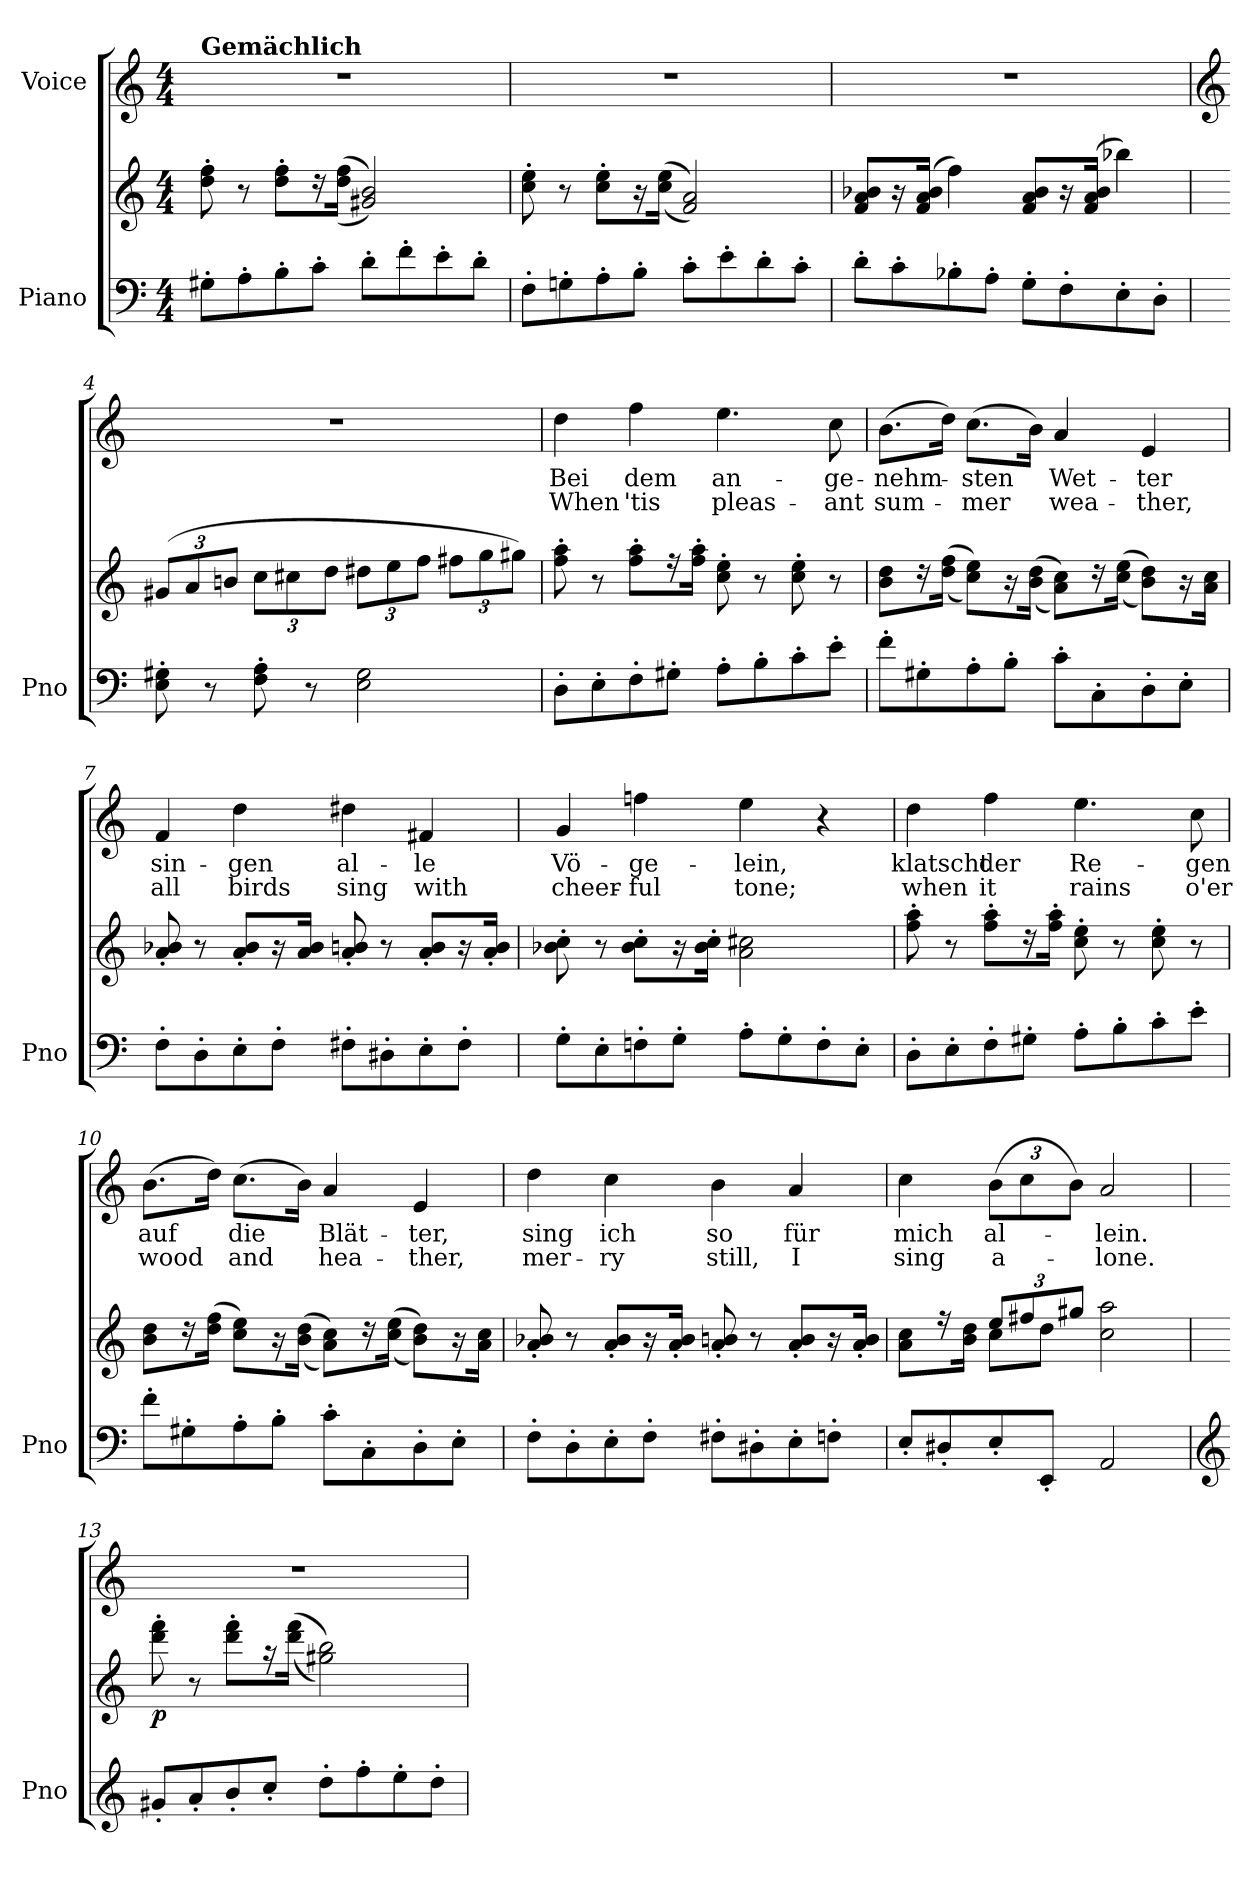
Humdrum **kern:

**kern	**kern	**dynam	**kern	**text	**text
*part2	*part2	*part2	*part1	*part1	*part1
*staff3	*staff2	*staff2/3	*staff1	*staff1	*staff1
*I"Piano	*	*	*I"Voice	*	*
*I'Pno	*	*	*	*	*
*clefF4	*clefG2	*	*clefG2	*	*
*k[]	*k[]	*	*k[]	*	*
*M4/4	*M4/4	*	*M4/4	*	*
=1	=1	=1	=1	=1	=1
!	!	!	!LO:TX:a:B:t=Gemächlich	!	!
8G#X'\L	8dd\' 8ff\'	.	1r	.	.
8A'\	8r	.	.	.	.
!	!	!LO:DY:b	!	!	!
8B'\	8dd\' 8ff\'L	other-dynamics	.	.	.
8c'\J	16r	.	.	.	.
.	((16dd\ 16ff\Jk	.	.	.	.
8d'\L	2g#X/ 2b/))	.	.	.	.
8f'\	.	.	.	.	.
8e'\	.	.	.	.	.
8d'\J	.	.	.	.	.
=2	=2	=2	=2	=2	=2
8F'\L	8cc\' 8ee\'	.	1r	.	.
8Gn'\	8r	.	.	.	.
8A'\	8cc\' 8ee\'L	.	.	.	.
8B'\J	16r	.	.	.	.
.	((16cc\ 16ee\Jk	.	.	.	.
8c'\L	2f/ 2a/))	.	.	.	.
8e'\	.	.	.	.	.
8d'\	.	.	.	.	.
8c'\J	.	.	.	.	.
=3	=3	=3	=3	=3	=3
8d'\L	8f/ 8a/ 8b-X/L	.	1r	.	.
8c'\	16r	.	.	.	.
.	(16f/ 16a/ 16b-/Jk	.	.	.	.
8B-X'\	4ff\)	.	.	.	.
8A'\J	.	.	.	.	.
8G'\L	8f/ 8a/ 8b-/L	.	.	.	.
8F'\	16r	.	.	.	.
.	(16f/ 16a/ 16b-/Jk	.	.	.	.
8E'\	4bb-X\)	.	.	.	.
8D'\J	.	.	.	.	.
!!LO:LB:g=z
=4	=4	=4	=4	=4	=4
*	*	*	*clefG2	*	*
*	*Xbrackettup	*	*	*	*
8E\' 8G#X\'	(12g#X/L	.	1r	.	.
.	12a/	.	.	.	.
8r	.	.	.	.	.
.	12bn/J	.	.	.	.
8F\' 8A\'	12cc\L	.	.	.	.
.	12cc#X\	.	.	.	.
8r	.	.	.	.	.
.	12dd\J	.	.	.	.
2E\ 2G#\	12dd#X\L	.	.	.	.
.	12ee\	.	.	.	.
.	12ff\J	.	.	.	.
.	12ff#X\L	.	.	.	.
.	12gg\	.	.	.	.
.	12gg#X\J)	.	.	.	.
=5	=5	=5	=5	=5	=5
!	!	!	!	!LO:LY:b	!LO:LY:b
8D'\L	8ff\' 8aa\'	.	4dd\	Bei	When
8E'\	8r	.	.	.	.
!	!	!	!	!LO:LY:b	!LO:LY:b
8F'\	8ff\' 8aa\'L	.	4ff\	dem	'tis
8G#X'\J	16rff	.	.	.	.
.	16ff\' 16aa\'Jk	.	.	.	.
!	!	!	!	!LO:LY:b	!LO:LY:b
8A'\L	8cc\' 8ee\'	.	4.ee\	an-	pleas-
8B'\	8r	.	.	.	.
8c'\	8cc\' 8ee\'	.	.	.	.
!	!	!	!	!LO:LY:b	!LO:LY:b
8e'\J	8r	.	8cc\	-ge-	-ant
=6	=6	=6	=6	=6	=6
!	!	!	!	!LO:LY:b	!LO:LY:b
8f'\L	8b\ 8dd\L	.	(8.b\L	-nehm-	sum-
8G#X'\	16r	.	.	.	.
.	((16dd\ 16ff\Jk	.	16dd\Jk)	.	.
!	!	!	!	!LO:LY:b	!LO:LY:b
8A'\	8cc\ 8ee\L))	.	(8.cc\L	-sten	-mer
8B'\J	16r	.	.	.	.
.	((16b\ 16dd\Jk	.	16b\Jk)	.	.
!	!	!	!	!LO:LY:b	!LO:LY:b
8c'\L	8a\ 8cc\L))	.	4a/	Wet-	wea-
8C'\	16r	.	.	.	.
.	((16cc\ 16ee\Jk	.	.	.	.
!	!	!	!	!LO:LY:b	!LO:LY:b
8D'\	8b\ 8dd\L))	.	4e/	-ter	-ther,
8E'\J	16r	.	.	.	.
.	16a\ 16cc\Jk	.	.	.	.
!!LO:LB:g=z
=7	=7	=7	=7	=7	=7
!	!	!	!	!LO:LY:b	!LO:LY:b
8F'\L	8a/' 8b-X/'	.	4f/	sin-	all
8D'\	8r	.	.	.	.
!	!	!	!	!LO:LY:b	!LO:LY:b
8E'\	8a/' 8b-/'L	.	4dd\	-gen	birds
8F'\J	16r	.	.	.	.
.	16a/ 16b-/Jk	.	.	.	.
!	!	!	!	!LO:LY:b	!LO:LY:b
8F#X'\L	8a/' 8bn/'	.	4dd#X\	al-	sing
8D#X'\	8r	.	.	.	.
!	!	!	!	!LO:LY:b	!LO:LY:b
8E'\	8a/' 8b/'L	.	4f#X/	-le	with
8F#'\J	16r	.	.	.	.
.	16a/' 16b/'Jk	.	.	.	.
=8	=8	=8	=8	=8	=8
!	!	!	!	!LO:LY:b	!LO:LY:b
8G'\L	8b-X\' 8cc\'	.	4g/	Vö-	cheer-
8E'\	8r	.	.	.	.
!	!	!	!	!LO:LY:b	!LO:LY:b
8Fn'\	8b-\' 8cc\'L	.	4ffn\	-ge-	-ful
8G'\J	16r	.	.	.	.
.	16b-\' 16cc\'Jk	.	.	.	.
!	!	!	!	!LO:LY:b	!LO:LY:b
8A'\L	2a\ 2cc#X\	.	4ee\	-lein,	tone;
8G'\	.	.	.	.	.
8F'\	.	.	4r	.	.
8E'\J	.	.	.	.	.
=9	=9	=9	=9	=9	=9
!	!	!	!	!LO:LY:b	!LO:LY:b
8D'\L	8ff\' 8aa\'	.	4dd\	klatscht	when
8E'\	8r	.	.	.	.
!	!	!	!	!LO:LY:b	!LO:LY:b
8F'\	8ff\' 8aa\'L	.	4ff\	der	it
8G#X'\J	16rdd	.	.	.	.
.	16ff\' 16aa\'Jk	.	.	.	.
!	!	!	!	!LO:LY:b	!LO:LY:b
8A'\L	8cc\' 8ee\'	.	4.ee\	Re-	rains
8B'\	8r	.	.	.	.
8c'\	8cc\' 8ee\'	.	.	.	.
!	!	!	!	!LO:LY:b	!LO:LY:b
8e'\J	8r	.	8cc\	-gen	o'er
!!LO:LB:g=z
=10	=10	=10	=10	=10	=10
!	!	!	!	!LO:LY:b	!LO:LY:b
8f'\L	8b\ 8dd\L	.	(8.b\L	auf	wood
8G#X'\	16r	.	.	.	.
.	(16dd\ 16ff\Jk	.	16dd\Jk)	.	.
!	!	!	!	!LO:LY:b	!LO:LY:b
8A'\	8cc\ 8ee\L)	.	(8.cc\L	die	and
8B'\J	16r	.	.	.	.
.	((16b\ 16dd\Jk	.	16b\Jk)	.	.
!	!	!	!	!LO:LY:b	!LO:LY:b
8c'\L	8a\ 8cc\L))	.	4a/	Blät-	hea-
8C'\	16r	.	.	.	.
.	((16cc\ 16ee\Jk	.	.	.	.
!	!	!	!	!LO:LY:b	!LO:LY:b
8D'\	8b\ 8dd\L))	.	4e/	-ter,	-ther,
8E'\J	16r	.	.	.	.
.	16a\ 16cc\Jk	.	.	.	.
=11	=11	=11	=11	=11	=11
!	!	!	!	!LO:LY:b	!LO:LY:b
8F'\L	8a/' 8b-X/'	.	4dd\	sing	mer-
8D'\	8r	.	.	.	.
!	!	!	!	!LO:LY:b	!LO:LY:b
8E'\	8a/' 8b-/'L	.	4cc\	ich	-ry
8F'\J	16r	.	.	.	.
.	16a/' 16b-/'Jk	.	.	.	.
!	!	!	!	!LO:LY:b	!LO:LY:b
8F#X'\L	8a/' 8bn/'	.	4b\	so	still,
8D#X'\	8r	.	.	.	.
!	!	!	!	!LO:LY:b	!LO:LY:b
8E'\	8a/' 8b/'L	.	4a/	für	I
8Fn'\J	16r	.	.	.	.
.	16a/' 16b/'Jk	.	.	.	.
=12	=12	=12	=12	=12	=12
*	*^	*	*	*	*
!	!	!	!	!	!LO:LY:b	!LO:LY:b
8E'/L	4ryy	8a\ 8cc\L	.	4cc\	mich	sing
8D#X'/	.	16rff	.	.	.	.
.	.	16b\ 16dd\Jk	.	.	.	.
*	*	*	*	*Xbrackettup	*	*
!	!	!	!	!	!LO:LY:b	!LO:LY:b
8E'/	12ee/L	8cc\L	.	(12b\L	al-	a-
.	12ff#X/	.	.	12cc\	.	.
8EE'/J	.	8dd\J	.	.	.	.
.	12gg#X/J	.	.	12b\J)	.	.
!	!	!	!	!	!LO:LY:b	!LO:LY:b
2AA/	2rffyy	2cc\ 2aa\	.	2a/	-lein.	-lone.
*	*v	*v	*	*	*	*
!!LO:PB:g=z
=13	=13	=13	=13	=13	=13
*clefG2	*	*	*	*	*
*	*^	*	*	*	*
!	!	!	!LO:DY:b	!	!	!
*	*v	*v	*	*	*	*
8g#X'/L	8ddd\' 8fff\'	p	1r	.	.
8a'/	8r	.	.	.	.
8b'/	8ddd\' 8fff\'L	.	.	.	.
8cc'/J	16raa	.	.	.	.
.	((16ddd\ 16fff\Jk	.	.	.	.
8dd'\L	2gg#X\ 2bb\))	.	.	.	.
8ff'\	.	.	.	.	.
8ee'\	.	.	.	.	.
8dd'\J	.	.	.	.	.
=	=	=	=	=	=
*-	*-	*-	*-	*-	*-
